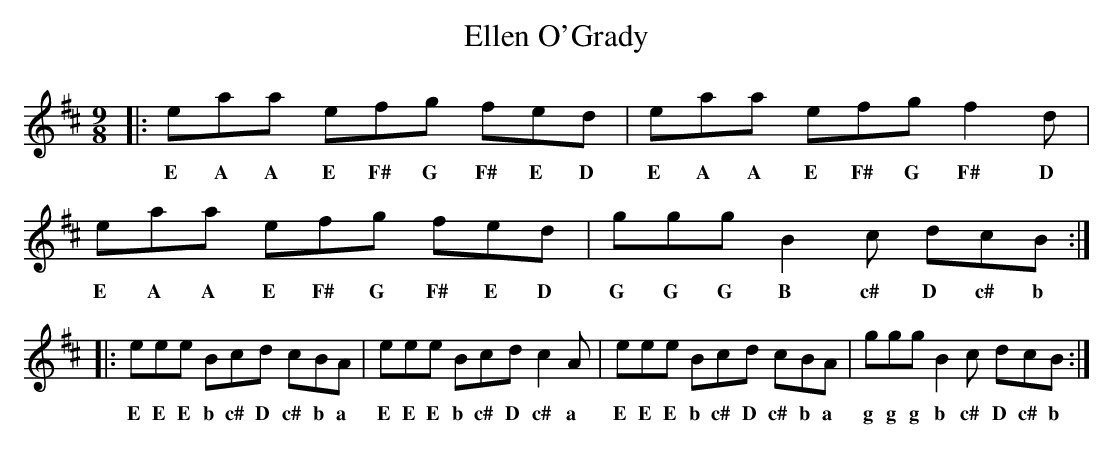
X:1
T:Ellen O'Grady
M:9/8
L:1/8
K:Amix
|:eaa efg fed|eaa efg f2d|eaa efg fed|ggg B2c dcB:|
w:E A A E F# G F# E D E A A E F# G F# D E A A E F# G F# E D G G G B c# D c# b
|:eee Bcd cBA|eee Bcd c2A|eee Bcd cBA|ggg B2c dcB:|
w:E E E b c# D c# b a E E E b c# D c# a E E E b c# D c# b a g g g b c# D c# b
